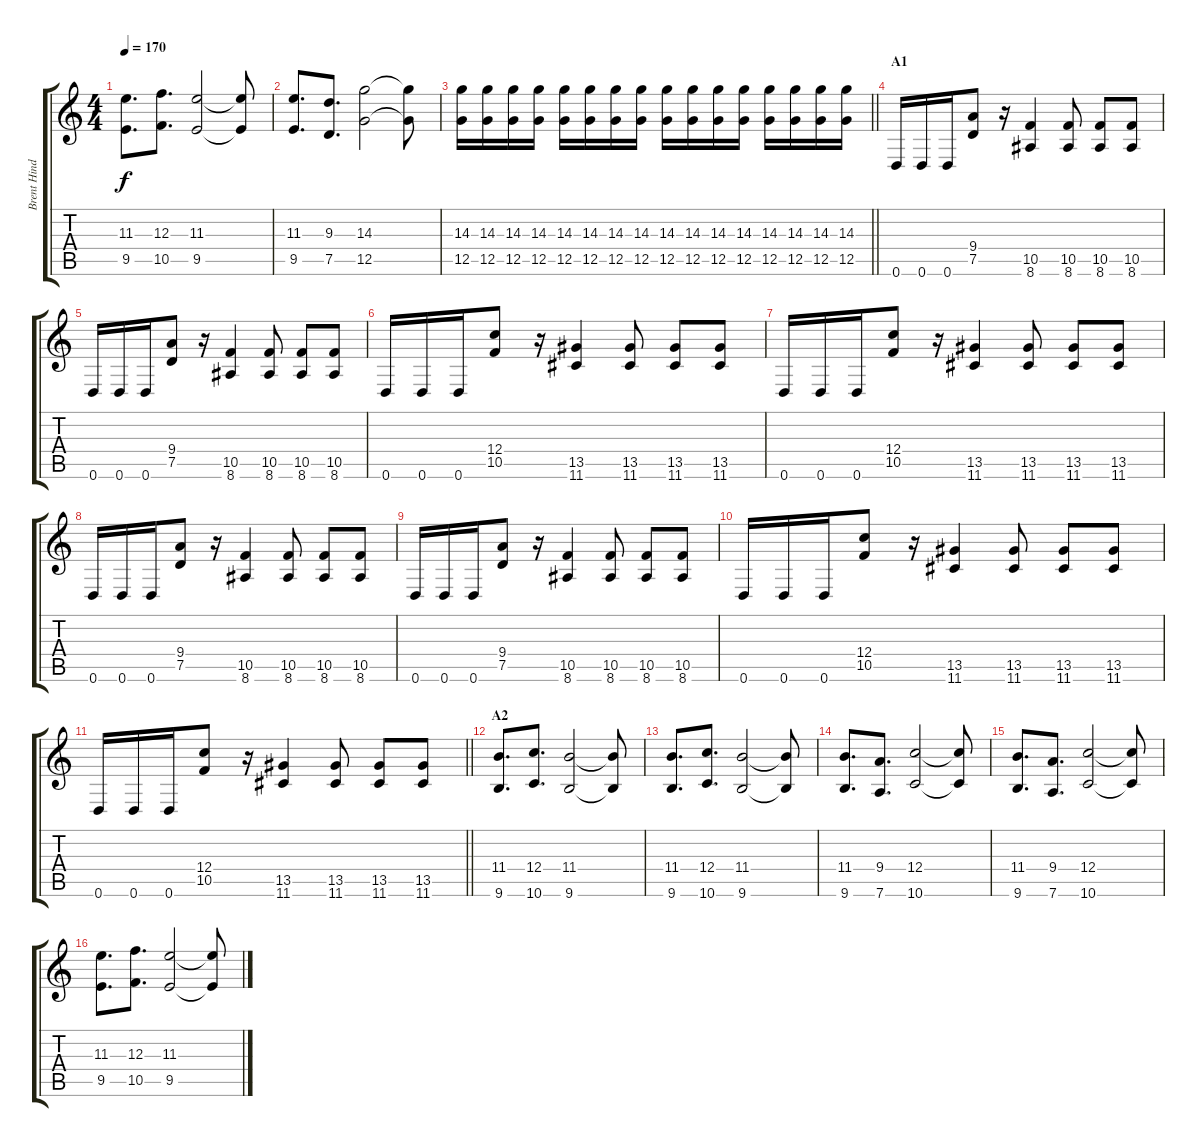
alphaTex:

\track ("Brent Hinds" "Brent Hind") {instrument distortionguitar}
\staff {score tabs}
\tuning (D4 A3 F3 C3 G2 D2) {hide}
\ts (4 4)
\tempo 170
\clef g2
\ks c
(11.3 9.5).8{d dy f} (12.3 10.5).8{d} (11.3 9.5).2 (11.3{t} 9.5{t}).8 |
(11.3 9.5).8{d} (9.3 7.5).8{d} (14.3 12.5).2 (14.3{t} 12.5{t}).8 |
\barLineRight lightlight
(14.3 12.5).16 (14.3 12.5).16 (14.3 12.5).16 (14.3 12.5).16 (14.3 12.5).16 (14.3 12.5).16 (14.3 12.5).16 (14.3 12.5).16 (14.3 12.5).16 (14.3 12.5).16 (14.3 12.5).16 (14.3 12.5).16 (14.3 12.5).16 (14.3 12.5).16 (14.3 12.5).16 (14.3 12.5).16 |
\section ("" "A1")
0.6.16 0.6.16 0.6.16 (9.4 7.5).8 r.16 (10.5 8.6).4 (10.5 8.6).8 (10.5 8.6).8 (10.5 8.6).8 |
0.6.16 0.6.16 0.6.16 (9.4 7.5).8 r.16 (10.5 8.6).4 (10.5 8.6).8 (10.5 8.6).8 (10.5 8.6).8 |
0.6.16 0.6.16 0.6.16 (12.4 10.5).8 r.16 (13.5 11.6).4 (13.5 11.6).8 (13.5 11.6).8 (13.5 11.6).8 |
0.6.16 0.6.16 0.6.16 (12.4 10.5).8 r.16 (13.5 11.6).4 (13.5 11.6).8 (13.5 11.6).8 (13.5 11.6).8 |
0.6.16 0.6.16 0.6.16 (9.4 7.5).8 r.16 (10.5 8.6).4 (10.5 8.6).8 (10.5 8.6).8 (10.5 8.6).8 |
0.6.16 0.6.16 0.6.16 (9.4 7.5).8 r.16 (10.5 8.6).4 (10.5 8.6).8 (10.5 8.6).8 (10.5 8.6).8 |
0.6.16 0.6.16 0.6.16 (12.4 10.5).8 r.16 (13.5 11.6).4 (13.5 11.6).8 (13.5 11.6).8 (13.5 11.6).8 |
\barLineRight lightlight
0.6.16 0.6.16 0.6.16 (12.4 10.5).8 r.16 (13.5 11.6).4 (13.5 11.6).8 (13.5 11.6).8 (13.5 11.6).8 |
\section ("" "A2")
(11.4 9.6).8{d} (12.4 10.6).8{d} (11.4 9.6).2 (11.4{t} 9.6{t}).8 |
(11.4 9.6).8{d} (12.4 10.6).8{d} (11.4 9.6).2 (11.4{t} 9.6{t}).8 |
(11.4 9.6).8{d} (9.4 7.6).8{d} (12.4 10.6).2 (12.4{t} 10.6{t}).8 |
(11.4 9.6).8{d} (9.4 7.6).8{d} (12.4 10.6).2 (12.4{t} 10.6{t}).8 |
(11.3 9.5).8{d} (12.3 10.5).8{d} (11.3 9.5).2 (11.3{t} 9.5{t}).8
